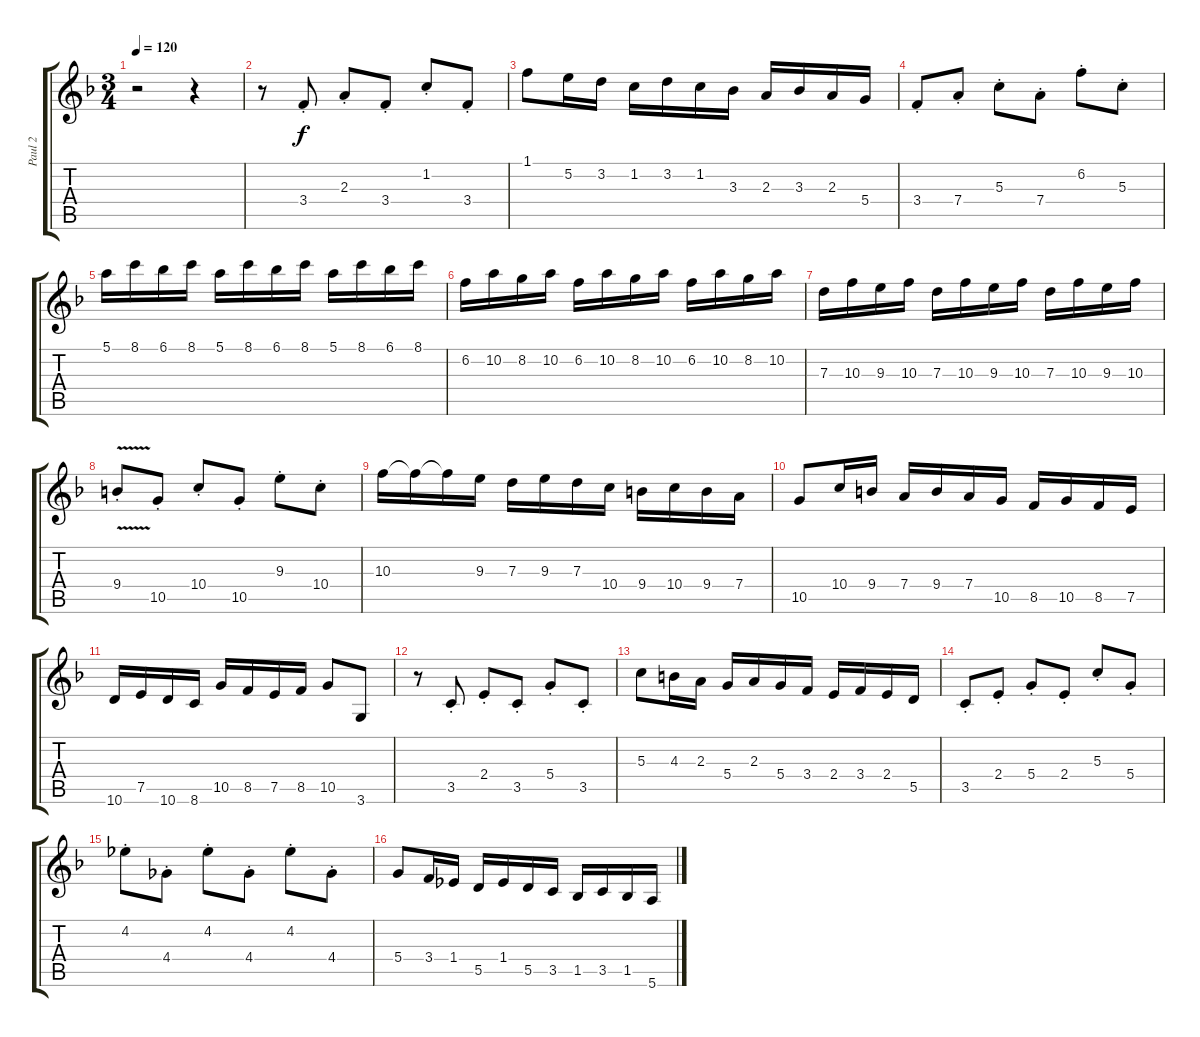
\track ("Paul 2" "Paul 2") {instrument distortionguitar}
\staff {score tabs}
\tuning (E4 B3 G3 D3 A2 E2) {hide}
\ts (3 4)
\tempo 120
\clef g2
\ks f
r.2{dy f instrument distortionguitar} r.4 |
r.8 3.4{st}.8 2.3{st}.8 3.4{st}.8 1.2{st}.8 3.4{st}.8 |
1.1.8 5.2.16 3.2.16 1.2.16 3.2.16 1.2.16 3.3.16 2.3.16 3.3.16 2.3.16 5.4.16 |
3.4{st}.8 7.4{st}.8 5.3{st}.8 7.4{st}.8 6.2{st}.8 5.3{st}.8 |
5.1.16 8.1.16 6.1.16 8.1.16 5.1.16 8.1.16 6.1.16 8.1.16 5.1.16 8.1.16 6.1.16 8.1.16 |
6.2.16 10.2.16 8.2.16 10.2.16 6.2.16 10.2.16 8.2.16 10.2.16 6.2.16 10.2.16 8.2.16 10.2.16 |
7.3.16 10.3.16 9.3.16 10.3.16 7.3.16 10.3.16 9.3.16 10.3.16 7.3.16 10.3.16 9.3.16 10.3.16 |
9.4{v st}.8 10.5{st}.8 10.4{st}.8 10.5{st}.8 9.3{st}.8 10.4{st}.8 |
10.3.16 10.3{t}.16 10.3{t}.16 9.3.16 7.3.16 9.3.16 7.3.16 10.4.16 9.4.16 10.4.16 9.4.16 7.4.16 |
10.5.8 10.4.16 9.4.16 7.4.16 9.4.16 7.4.16 10.5.16 8.5.16 10.5.16 8.5.16 7.5.16 |
10.6.16 7.5.16 10.6.16 8.6.16 10.5.16 8.5.16 7.5.16 8.5.16 10.5.8 3.6.8 |
r.8 3.5{st}.8 2.4{st}.8 3.5{st}.8 5.4{st}.8 3.5{st}.8 |
5.3.8 4.3.16 2.3.16 5.4.16 2.3.16 5.4.16 3.4.16 2.4.16 3.4.16 2.4.16 5.5.16 |
3.5{st}.8 2.4{st}.8 5.4{st}.8 2.4{st}.8 5.3{st}.8 5.4{st}.8 |
4.2{st}.8 4.4{st}.8 4.2{st}.8 4.4{st}.8 4.2{st}.8 4.4{st}.8 |
5.4.8 3.4.16 1.4.16 5.5.16 1.4.16 5.5.16 3.5.16 1.5.16 3.5.16 1.5.16 5.6.16
